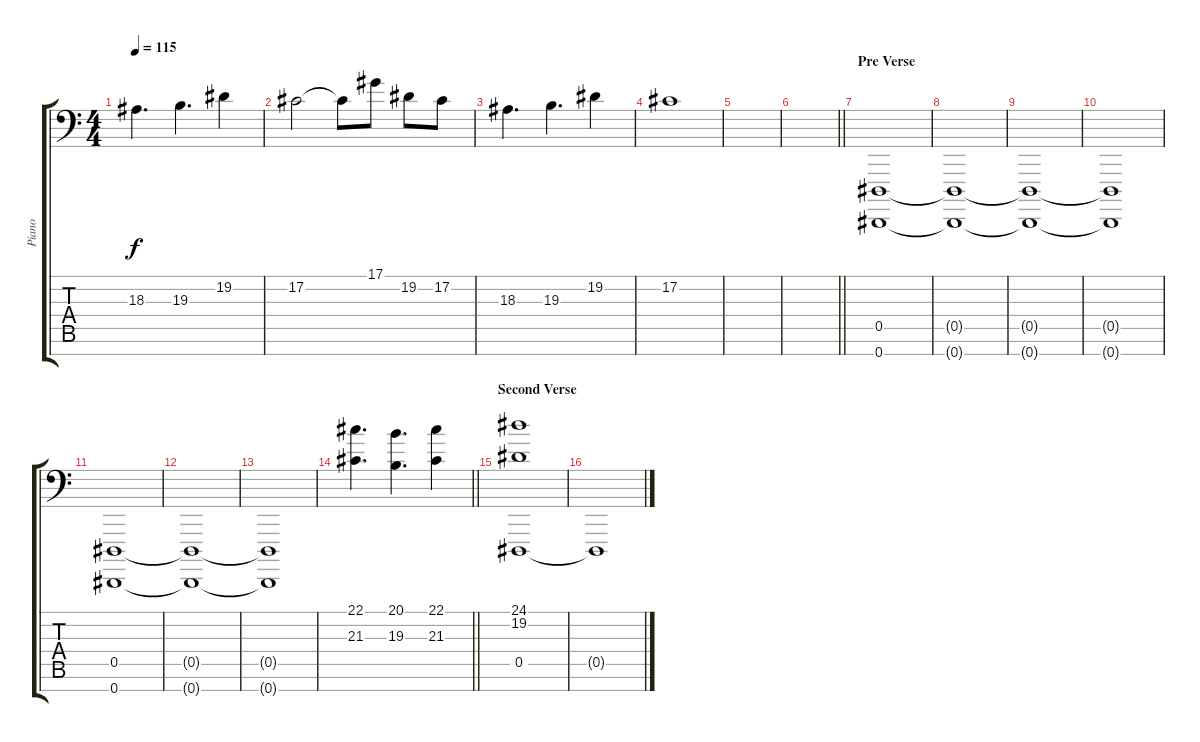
\track ("Piano" "Piano") {instrument brightacousticpiano}
\staff {score tabs}
\tuning (Eb3 Ab2 E2 A1 Eb1 Ab0 Eb0) {hide}
\ts (4 4)
\tempo 115
\clef f4
\ks c
18.3.4{d dy f} 19.3.4{d} 19.2.4 |
17.2.2 17.2{t}.8 17.1.8 19.2.8 17.2.8 |
18.3.4{d} 19.3.4{d} 19.2.4 |
17.2.1 |
|
\barLineRight lightlight
|
\section ("" "Pre Verse")
(0.5 0.7).1 |
(0.5{t} 0.7{t}).1 |
(0.5{t} 0.7{t}).1 |
(0.5{t} 0.7{t}).1 |
(0.5 0.7).1 |
(0.5{t} 0.7{t}).1 |
(0.5{t} 0.7{t}).1 |
\barLineRight lightlight
(22.1 21.3).4{d} (20.1 19.3).4{d} (22.1 21.3).4 |
\section ("" "Second Verse")
(24.1 19.2 0.5).1 |
0.5{t}.1
